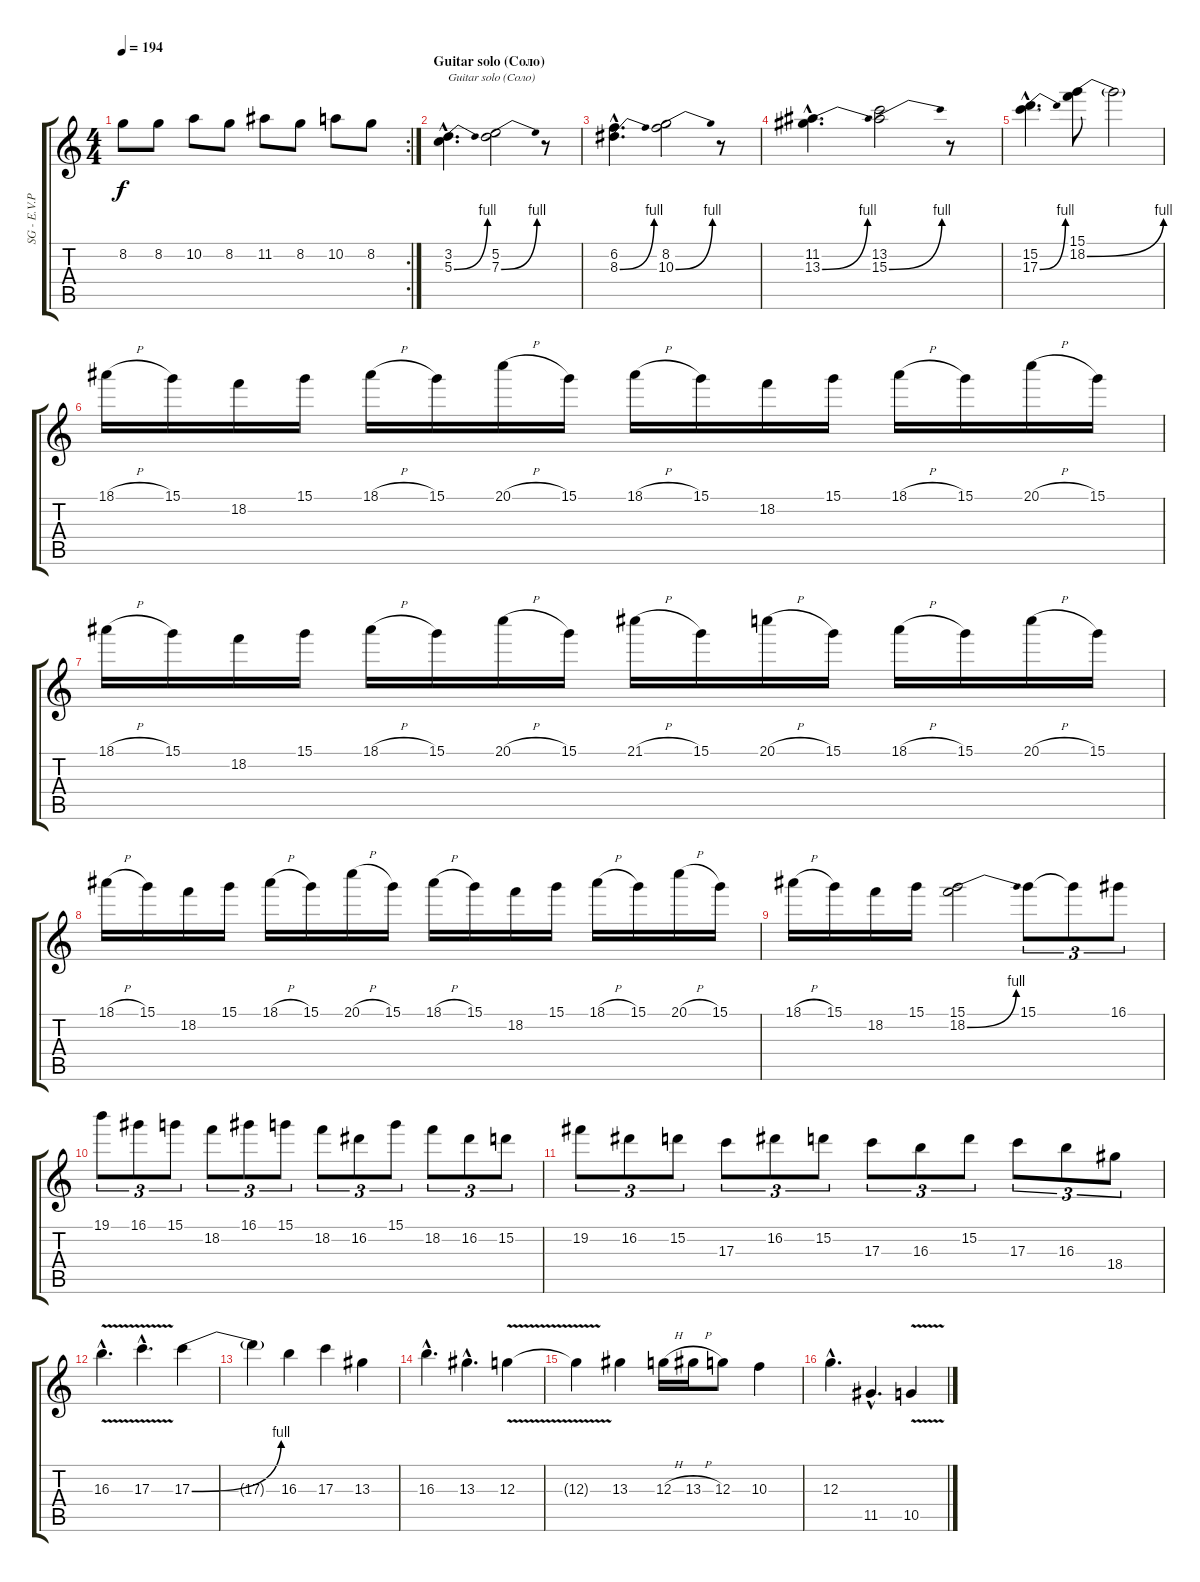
\track ("SG - E.V.Pochtaryev" "SG - E.V.P") {instrument overdrivenguitar}
\staff {score tabs}
\tuning (E4 B3 G3 D3 A2 E2) {hide}
\rc 2
\ts (4 4)
\tempo 194
\clef g2
\ks c
8.2{t}.8{dy f} 8.2.8 10.2.8 8.2.8 11.2.8 8.2.8 10.2.8 8.2.8 |
\section ("" "Guitar solo (Cоло)")
(3.2{hac} 5.3{be (bend 0 0 60 4) hac}).4{d txt "Guitar solo (Cоло)"} (5.2 7.3{be (bend 0 0 60 4)}).2 r.8 |
(6.2{hac} 8.3{be (bend 0 0 60 4) hac}).4{d} (8.2 10.3{be (bend 0 0 60 4)}).2 r.8 |
(11.2{hac} 13.3{be (bend 0 0 60 4) hac}).4{d} (13.2 15.3{be (bend 0 0 60 4)}).2 r.8 |
(15.2{hac} 17.3{be (bend 0 0 60 4) hac}).4{d} (15.1 18.2{be (bend 0 0 60 4)}).8 18.2{t}.2 |
18.1{h}.16 15.1.16 18.2.16 15.1.16 18.1{h}.16 15.1.16 20.1{h}.16 15.1.16 18.1{h}.16 15.1.16 18.2.16 15.1.16 18.1{h}.16 15.1.16 20.1{h}.16 15.1.16 |
18.1{h}.16 15.1.16 18.2.16 15.1.16 18.1{h}.16 15.1.16 20.1{h}.16 15.1.16 21.1{h}.16 15.1.16 20.1{h}.16 15.1.16 18.1{h}.16 15.1.16 20.1{h}.16 15.1.16 |
18.1{h}.16 15.1.16 18.2.16 15.1.16 18.1{h}.16 15.1.16 20.1{h}.16 15.1.16 18.1{h}.16 15.1.16 18.2.16 15.1.16 18.1{h}.16 15.1.16 20.1{h}.16 15.1.16 |
18.1{h}.16 15.1.16 18.2.16 15.1.16 (15.1 18.2{be (bend 0 0 60 4)}).2 15.1.8{tu (3 2)} 15.1{t}.8{tu (3 2)} 16.1.8{tu (3 2)} |
19.1.8{tu (3 2)} 16.1.8{tu (3 2)} 15.1.8{tu (3 2)} 18.2.8{tu (3 2)} 16.1.8{tu (3 2)} 15.1.8{tu (3 2)} 18.2.8{tu (3 2)} 16.2.8{tu (3 2)} 15.1.8{tu (3 2)} 18.2.8{tu (3 2)} 16.2.8{tu (3 2)} 15.2.8{tu (3 2)} |
19.2.8{tu (3 2)} 16.2.8{tu (3 2)} 15.2.8{tu (3 2)} 17.3.8{tu (3 2)} 16.2.8{tu (3 2)} 15.2.8{tu (3 2)} 17.3.8{tu (3 2)} 16.3.8{tu (3 2)} 15.2.8{tu (3 2)} 17.3.8{tu (3 2)} 16.3.8{tu (3 2)} 18.4.8{tu (3 2)} |
16.3{v hac}.4{d} 17.3{v hac}.4{d} 17.3{be (bend 0 0 60 4)}.4 |
17.3{t}.4 16.3.4 17.3.4 13.3.4 |
16.3{hac}.4{d} 13.3{hac}.4{d} 12.3{v}.4 |
12.3{t}.4 13.3.4 12.3{h}.16 13.3{h}.16 12.3.8 10.3.4 |
12.3{hac}.4{d} 11.5{hac}.4{d} 10.5{v}.4
